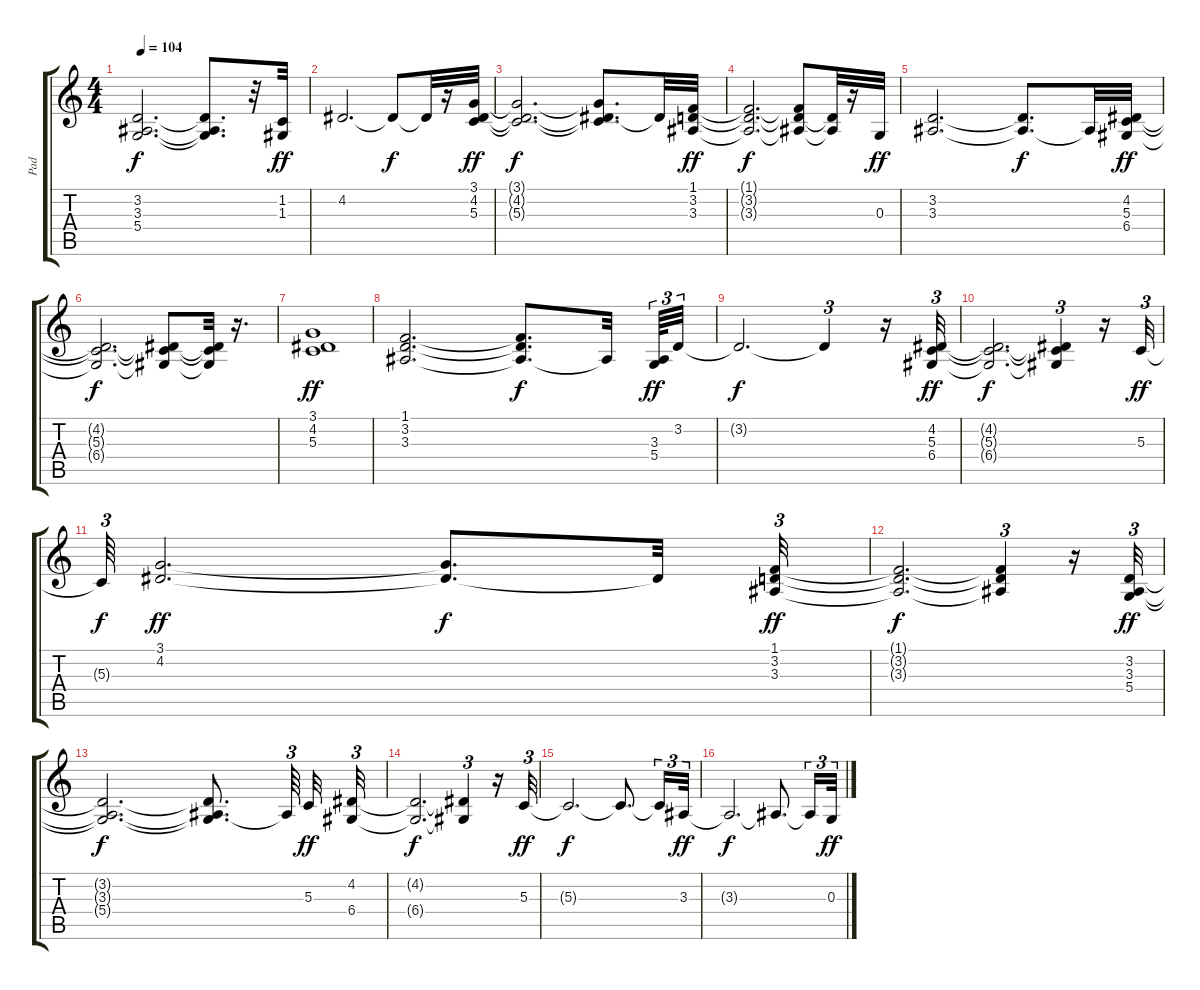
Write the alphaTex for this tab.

\track ("Pad" "Pad") {instrument pad3polysynth}
\staff {score tabs}
\tuning (E4 B3 G3 D3 A2 E2) {hide}
\ts (4 4)
\tempo 104
\clef g2
\ks c
(3.2{t} 3.3{t} 5.4{t}).2{d dy f} (3.2{t} 3.3{t} 5.4{t}).8{d} r.32 (1.2 1.3).32{dy ff} |
4.2.2{d} 4.2{t}.8{dy f} 4.2{t}.32 r.16 (3.1 4.2 5.3).32{dy ff} |
(3.1{t} 4.2{t} 5.3{t}).2{d dy f} (3.1{t} 4.2{t} 5.3{t}).8{d} 4.2{t}.32 (1.1 3.2 3.3).32{dy ff} |
(1.1{t} 3.2{t} 3.3{t}).2{d dy f} (1.1{t} 3.2{t} 3.3{t}).8 (3.2{t} 3.3{t}).32 r.16 0.3.32{dy ff} |
(3.2 3.3).2{d} (3.2{t} 3.3{t}).8{d dy f} 3.3{t}.32 (4.2 5.3 6.4).32{dy ff} |
(4.2{t} 5.3{t} 6.4{t}).2{d dy f} (4.2{t} 5.3{t} 6.4{t}).8 (4.2{t} 5.3{t} 6.4{t}).32 r.16{d} |
(3.1 4.2 5.3).1{dy ff} |
(1.1 3.2 3.3).2{d} (1.1{t} 3.2{t} 3.3{t}).8{d dy f} 3.3{t}.32{beam splitsecondary} (3.3 5.4).64{tu (3 2) dy ff} 3.2.32{tu (3 2)} |
3.2{t}.2{d dy f} 3.2{t}.4{tu (3 2)} r.16 (4.2 5.3 6.4).32{tu (3 2) dy ff} |
(4.2{t} 5.3{t} 6.4{t}).2{d dy f} (4.2{t} 5.3{t} 6.4{t}).4{tu (3 2)} r.16 5.3.32{tu (3 2) dy ff} |
5.3{t}.64{tu (3 2) dy f} (3.1 4.2).2{d dy ff} (3.1{t} 4.2{t}).8{d dy f} 4.2{t}.32 (1.1 3.2 3.3).32{tu (3 2) dy ff} |
(1.1{t} 3.2{t} 3.3{t}).2{d dy f} (1.1{t} 3.2{t} 3.3{t}).4{tu (3 2)} r.16 (3.2 3.3 5.4).32{tu (3 2) dy ff} |
(3.2{t} 3.3{t} 5.4{t}).2{d dy f} (3.2{t} 3.3{t} 5.4{t}).8{d} 3.3{t}.64{tu (3 2) beam splitsecondary} 5.3.32{dy ff} (4.2 6.4).32{tu (3 2)} |
(4.2{t} 6.4{t}).2{d dy f} (4.2{t} 6.4{t}).4{tu (3 2)} r.16 5.3.32{tu (3 2) dy ff} |
5.3{t}.2{d dy f} 5.3{t}.8{d} 5.3{t}.16{tu (3 2)} 3.3.32{tu (3 2) dy ff} |
3.3{t}.2{d dy f} 3.3{t}.8{d} 3.3{t}.16{tu (3 2)} 0.3.32{tu (3 2) dy ff}
